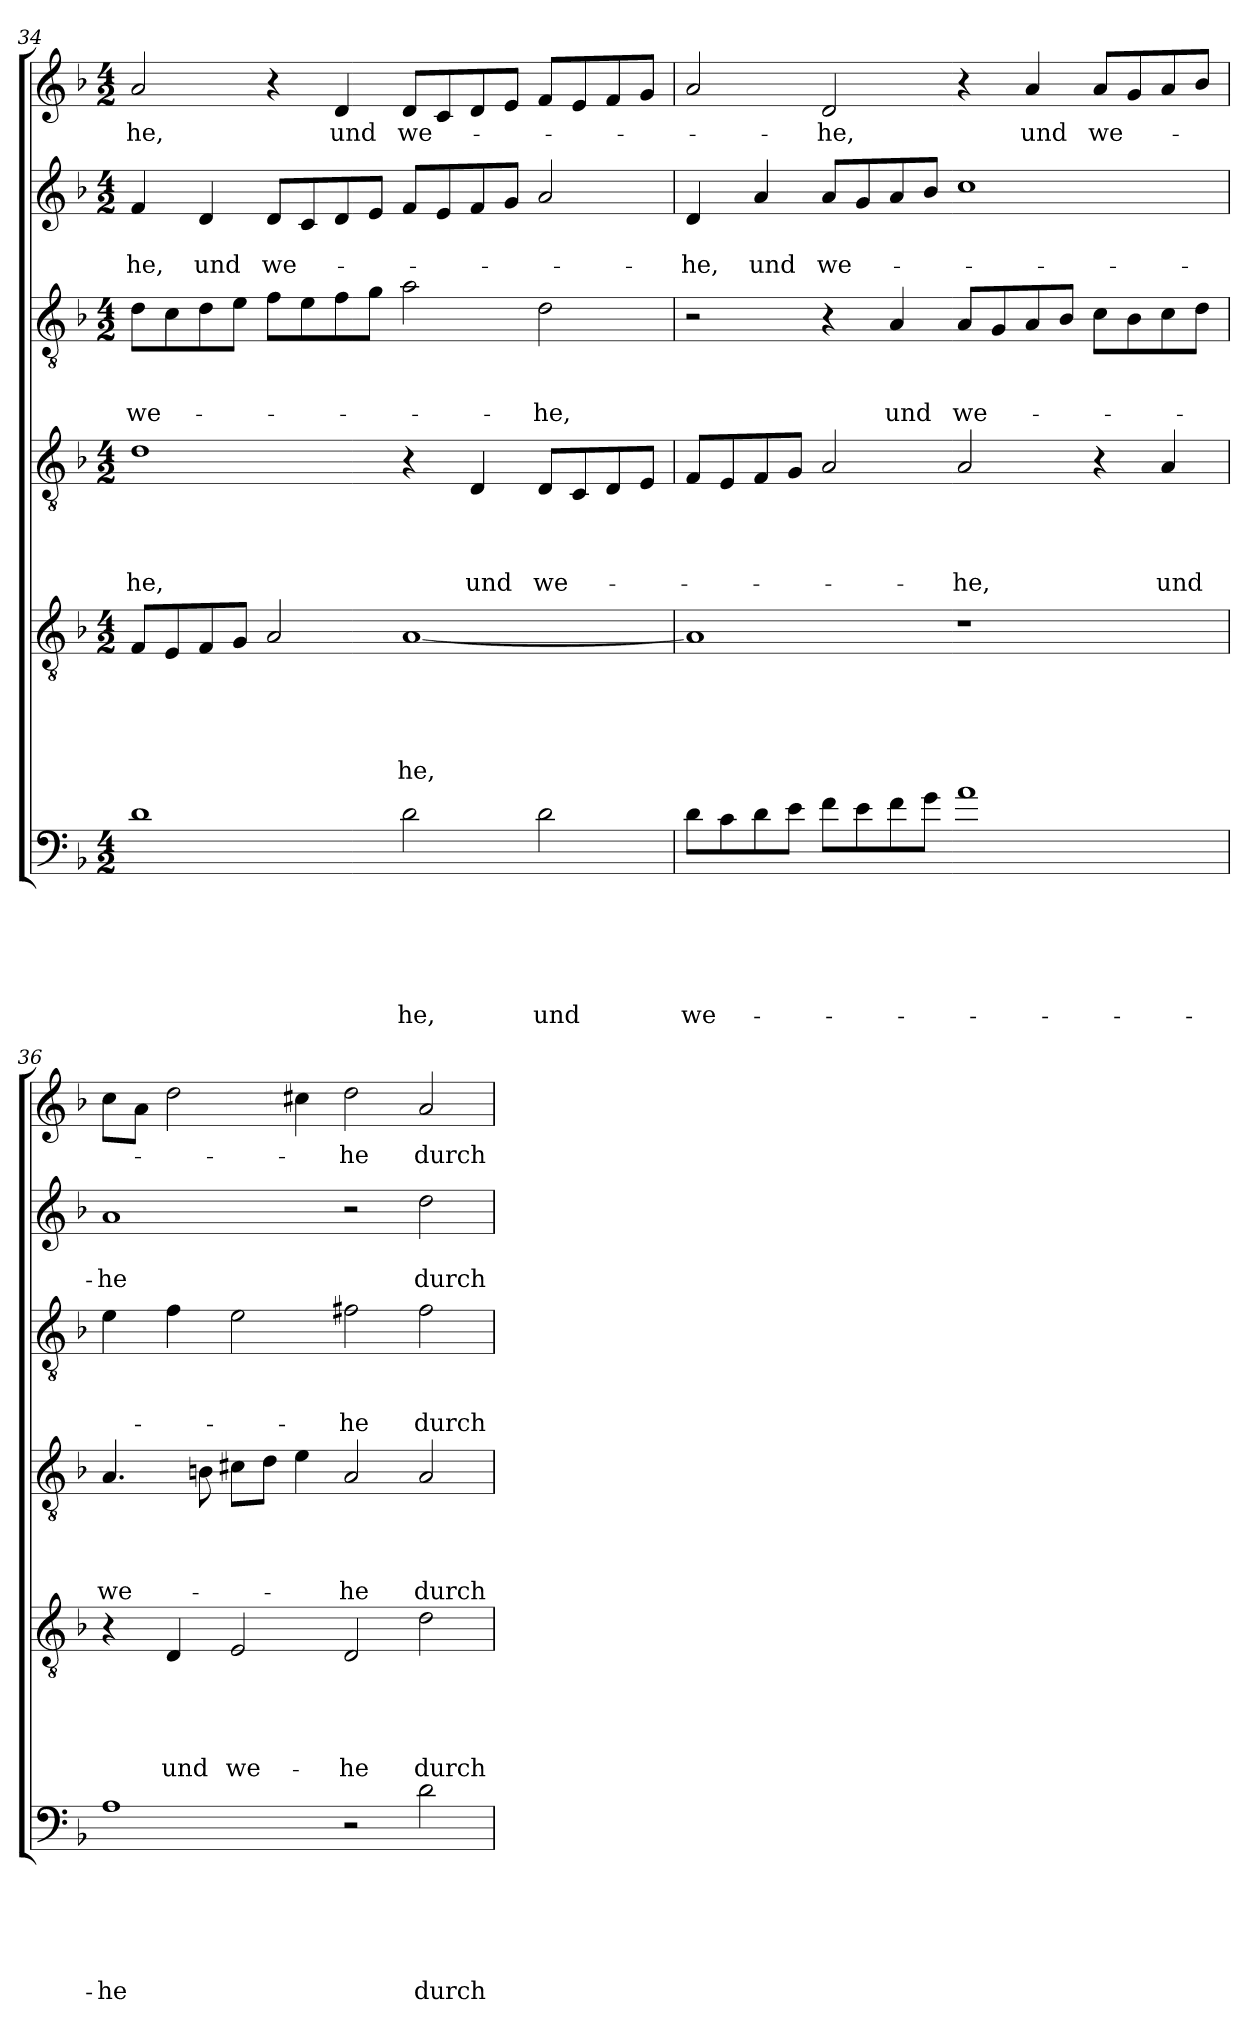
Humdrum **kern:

**kern	**text	**text	**text	**text	**text	**text	**kern	**text	**text	**text	**text	**text	**kern	**text	**text	**text	**text	**kern	**text	**text	**text	**kern	**text	**text	**kern	**text
*part6	*part6	*part6	*part6	*part6	*part6	*part6	*part5	*part5	*part5	*part5	*part5	*part5	*part4	*part4	*part4	*part4	*part4	*part3	*part3	*part3	*part3	*part2	*part2	*part2	*part1	*part1
*staff6	*staff6	*staff6	*staff6	*staff6	*staff6	*staff6	*staff5	*staff5	*staff5	*staff5	*staff5	*staff5	*staff4	*staff4	*staff4	*staff4	*staff4	*staff3	*staff3	*staff3	*staff3	*staff2	*staff2	*staff2	*staff1	*staff1
!!LO:LB:g=z
*clefF4	*	*	*	*	*	*	*clefGv2	*	*	*	*	*	*clefGv2	*	*	*	*	*clefGv2	*	*	*	*clefG2	*	*	*clefG2	*
*ITrd8c14	*	*	*	*	*	*	*	*	*	*	*	*	*	*	*	*	*	*	*	*	*	*	*	*	*	*
*k[b-]	*	*	*	*	*	*	*k[b-]	*	*	*	*	*	*k[b-]	*	*	*	*	*k[b-]	*	*	*	*k[b-]	*	*	*k[b-]	*
*F:	*	*	*	*	*	*	*F:	*	*	*	*	*	*F:	*	*	*	*	*F:	*	*	*	*F:	*	*	*F:	*
*M4/2	*	*	*	*	*	*	*M4/2	*	*	*	*	*	*M4/2	*	*	*	*	*M4/2	*	*	*	*M4/2	*	*	*M4/2	*
=34	=34	=34	=34	=34	=34	=34	=34	=34	=34	=34	=34	=34	=34	=34	=34	=34	=34	=34	=34	=34	=34	=34	=34	=34	=34	=34
!	!	!	!	!	!	!	!	!	!	!	!	!	!	!	!	!	!LO:LY:b	!	!	!	!LO:LY:b	!	!	!LO:LY:b	!	!LO:LY:b
1D	.	.	.	.	.	.	8F/L	.	.	.	.	.	1d	.	.	.	-he,	8d\L	.	.	we-	4f/	.	-he,	2a/	-he,
.	.	.	.	.	.	.	8E/	.	.	.	.	.	.	.	.	.	.	8c\	.	.	.	.	.	.	.	.
!	!	!	!	!	!	!	!	!	!	!	!	!	!	!	!	!	!	!	!	!	!	!	!	!LO:LY:b	!	!
.	.	.	.	.	.	.	8F/	.	.	.	.	.	.	.	.	.	.	8d\	.	.	.	4d/	.	und	.	.
.	.	.	.	.	.	.	8G/J	.	.	.	.	.	.	.	.	.	.	8e\J	.	.	.	.	.	.	.	.
!	!	!	!	!	!	!	!	!	!	!	!	!	!	!	!	!	!	!	!	!	!	!	!	!LO:LY:b	!	!
.	.	.	.	.	.	.	2A/	.	.	.	.	.	.	.	.	.	.	8f\L	.	.	.	8d/L	.	we-	4r	.
.	.	.	.	.	.	.	.	.	.	.	.	.	.	.	.	.	.	8e\	.	.	.	8c/	.	.	.	.
!	!	!	!	!	!	!	!	!	!	!	!	!	!	!	!	!	!	!	!	!	!	!	!	!	!	!LO:LY:b
.	.	.	.	.	.	.	.	.	.	.	.	.	.	.	.	.	.	8f\	.	.	.	8d/	.	.	4d/	und
.	.	.	.	.	.	.	.	.	.	.	.	.	.	.	.	.	.	8g\J	.	.	.	8e/J	.	.	.	.
!	!	!	!	!	!	!LO:LY:b	!	!	!	!	!	!LO:LY:b	!	!	!	!	!	!	!	!	!	!	!	!	!	!LO:LY:b
2D\	.	.	.	.	.	-he,	[1A	.	.	.	.	-he,	4r	.	.	.	.	2a\	.	.	.	8f/L	.	.	8d/L	we-
.	.	.	.	.	.	.	.	.	.	.	.	.	.	.	.	.	.	.	.	.	.	8e/	.	.	8c/	.
!	!	!	!	!	!	!	!	!	!	!	!	!	!	!	!	!	!LO:LY:b	!	!	!	!	!	!	!	!	!
.	.	.	.	.	.	.	.	.	.	.	.	.	4D/	.	.	.	und	.	.	.	.	8f/	.	.	8d/	.
.	.	.	.	.	.	.	.	.	.	.	.	.	.	.	.	.	.	.	.	.	.	8g/J	.	.	8e/J	.
!	!	!	!	!	!	!LO:LY:b	!	!	!	!	!	!	!	!	!	!	!LO:LY:b	!	!	!	!LO:LY:b	!	!	!	!	!
2D\	.	.	.	.	.	und	.	.	.	.	.	.	8D/L	.	.	.	we-	2d\	.	.	-he,	2a/	.	.	8f/L	.
.	.	.	.	.	.	.	.	.	.	.	.	.	8C/	.	.	.	.	.	.	.	.	.	.	.	8e/	.
.	.	.	.	.	.	.	.	.	.	.	.	.	8D/	.	.	.	.	.	.	.	.	.	.	.	8f/	.
.	.	.	.	.	.	.	.	.	.	.	.	.	8E/J	.	.	.	.	.	.	.	.	.	.	.	8g/J	.
=35	=35	=35	=35	=35	=35	=35	=35	=35	=35	=35	=35	=35	=35	=35	=35	=35	=35	=35	=35	=35	=35	=35	=35	=35	=35	=35
!	!	!	!	!	!	!LO:LY:b	!	!	!	!	!	!	!	!	!	!	!	!	!	!	!	!	!	!LO:LY:b	!	!
8D\L	.	.	.	.	.	we-	1A]	.	.	.	.	.	8F/L	.	.	.	.	2r	.	.	.	4d/	.	-he,	2a/	.
8C\	.	.	.	.	.	.	.	.	.	.	.	.	8E/	.	.	.	.	.	.	.	.	.	.	.	.	.
!	!	!	!	!	!	!	!	!	!	!	!	!	!	!	!	!	!	!	!	!	!	!	!	!LO:LY:b	!	!
8D\	.	.	.	.	.	.	.	.	.	.	.	.	8F/	.	.	.	.	.	.	.	.	4a/	.	und	.	.
8E\J	.	.	.	.	.	.	.	.	.	.	.	.	8G/J	.	.	.	.	.	.	.	.	.	.	.	.	.
!	!	!	!	!	!	!	!	!	!	!	!	!	!	!	!	!	!	!	!	!	!	!	!	!LO:LY:b	!	!LO:LY:b
8F\L	.	.	.	.	.	.	.	.	.	.	.	.	2A/	.	.	.	.	4r	.	.	.	8a/L	.	we-	2d/	-he,
8E\	.	.	.	.	.	.	.	.	.	.	.	.	.	.	.	.	.	.	.	.	.	8g/	.	.	.	.
!	!	!	!	!	!	!	!	!	!	!	!	!	!	!	!	!	!	!	!	!	!LO:LY:b	!	!	!	!	!
8F\	.	.	.	.	.	.	.	.	.	.	.	.	.	.	.	.	.	4A/	.	.	und	8a/	.	.	.	.
8G\J	.	.	.	.	.	.	.	.	.	.	.	.	.	.	.	.	.	.	.	.	.	8b-/J	.	.	.	.
!	!	!	!	!	!	!	!	!	!	!	!	!	!	!	!	!	!LO:LY:b	!	!	!	!LO:LY:b	!	!	!	!	!
1A	.	.	.	.	.	.	1r	.	.	.	.	.	2A/	.	.	.	-he,	8A/L	.	.	we-	1cc	.	.	4r	.
.	.	.	.	.	.	.	.	.	.	.	.	.	.	.	.	.	.	8G/	.	.	.	.	.	.	.	.
!	!	!	!	!	!	!	!	!	!	!	!	!	!	!	!	!	!	!	!	!	!	!	!	!	!	!LO:LY:b
.	.	.	.	.	.	.	.	.	.	.	.	.	.	.	.	.	.	8A/	.	.	.	.	.	.	4a/	und
.	.	.	.	.	.	.	.	.	.	.	.	.	.	.	.	.	.	8B-/J	.	.	.	.	.	.	.	.
!	!	!	!	!	!	!	!	!	!	!	!	!	!	!	!	!	!	!	!	!	!	!	!	!	!	!LO:LY:b
.	.	.	.	.	.	.	.	.	.	.	.	.	4r	.	.	.	.	8c\L	.	.	.	.	.	.	8a/L	we-
.	.	.	.	.	.	.	.	.	.	.	.	.	.	.	.	.	.	8B-\	.	.	.	.	.	.	8g/	.
!	!	!	!	!	!	!	!	!	!	!	!	!	!	!	!	!	!LO:LY:b	!	!	!	!	!	!	!	!	!
.	.	.	.	.	.	.	.	.	.	.	.	.	4A/	.	.	.	und	8c\	.	.	.	.	.	.	8a/	.
.	.	.	.	.	.	.	.	.	.	.	.	.	.	.	.	.	.	8d\J	.	.	.	.	.	.	8b-/J	.
!!LO:LB:g=z
=36	=36	=36	=36	=36	=36	=36	=36	=36	=36	=36	=36	=36	=36	=36	=36	=36	=36	=36	=36	=36	=36	=36	=36	=36	=36	=36
!	!	!	!	!	!	!LO:LY:b	!	!	!	!	!	!	!	!	!	!	!LO:LY:b	!	!	!	!	!	!	!LO:LY:b	!	!
1AA	.	.	.	.	.	-he	4r	.	.	.	.	.	4.A/	.	.	.	we-	4e\	.	.	.	1a	.	-he	8cc\L	.
.	.	.	.	.	.	.	.	.	.	.	.	.	.	.	.	.	.	.	.	.	.	.	.	.	8a\J	.
!	!	!	!	!	!	!	!	!	!	!	!	!LO:LY:b	!	!	!	!	!	!	!	!	!	!	!	!	!	!
.	.	.	.	.	.	.	4D/	.	.	.	.	und	.	.	.	.	.	4f\	.	.	.	.	.	.	2dd\	.
.	.	.	.	.	.	.	.	.	.	.	.	.	8Bn\	.	.	.	.	.	.	.	.	.	.	.	.	.
!	!	!	!	!	!	!	!	!	!	!	!	!LO:LY:b	!	!	!	!	!	!	!	!	!	!	!	!	!	!
.	.	.	.	.	.	.	2E/	.	.	.	.	we-	8c#X\L	.	.	.	.	2e\	.	.	.	.	.	.	.	.
.	.	.	.	.	.	.	.	.	.	.	.	.	8d\J	.	.	.	.	.	.	.	.	.	.	.	.	.
.	.	.	.	.	.	.	.	.	.	.	.	.	4e\	.	.	.	.	.	.	.	.	.	.	.	4cc#X\	.
!	!	!	!	!	!	!	!	!	!	!	!	!LO:LY:b	!	!	!	!	!LO:LY:b	!	!	!	!LO:LY:b	!	!	!	!	!LO:LY:b
2r	.	.	.	.	.	.	2D/	.	.	.	.	-he	2A/	.	.	.	-he	2f#X\	.	.	-he	2r	.	.	2dd\	-he
!	!	!	!	!	!	!LO:LY:b	!	!	!	!	!	!LO:LY:b	!	!	!	!	!LO:LY:b	!	!	!	!LO:LY:b	!	!	!LO:LY:b	!	!LO:LY:b
2D\	.	.	.	.	.	durch	2d\	.	.	.	.	durch	2A/	.	.	.	durch	2f#\	.	.	durch	2dd\	.	durch	2a/	durch
=	=	=	=	=	=	=	=	=	=	=	=	=	=	=	=	=	=	=	=	=	=	=	=	=	=	=
*-	*-	*-	*-	*-	*-	*-	*-	*-	*-	*-	*-	*-	*-	*-	*-	*-	*-	*-	*-	*-	*-	*-	*-	*-	*-	*-
